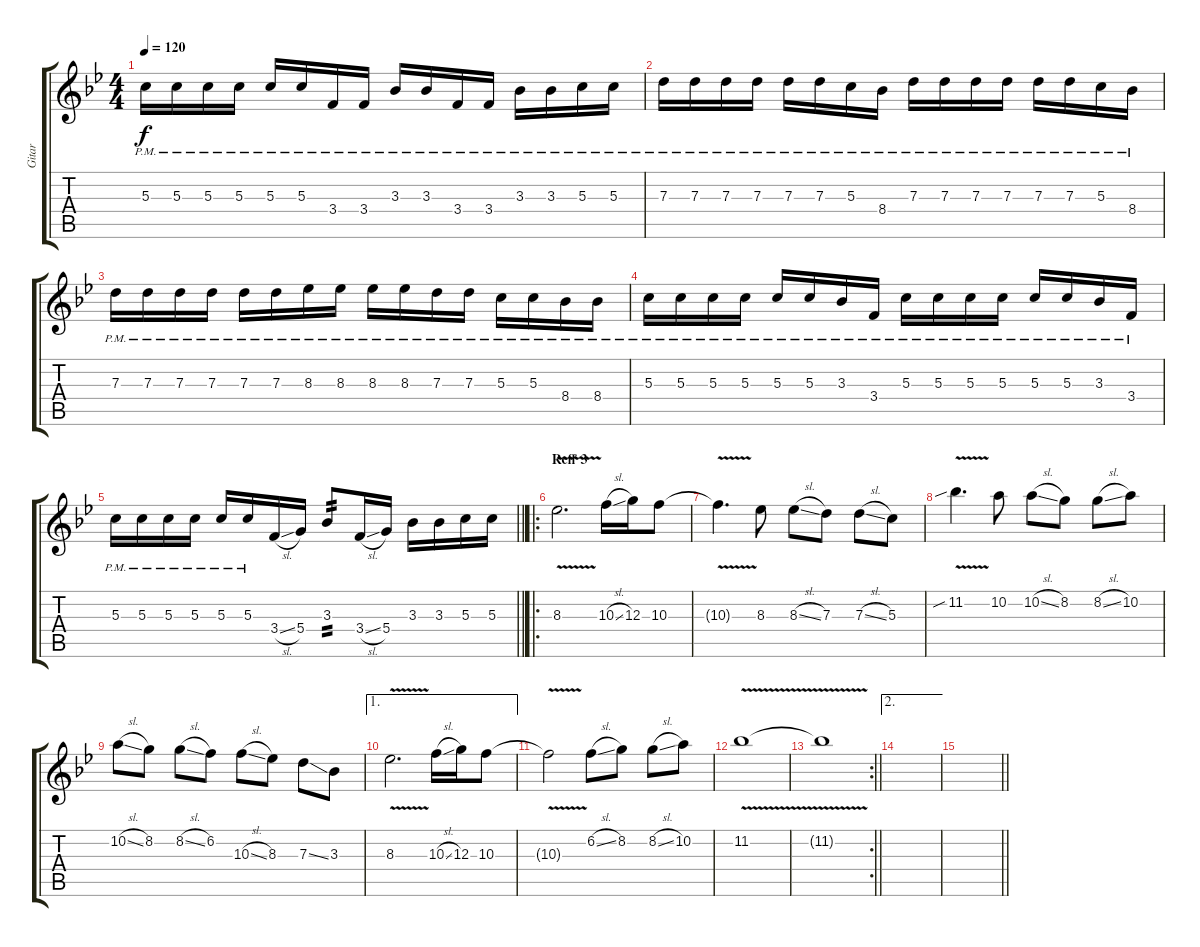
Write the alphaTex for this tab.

\track ("Gitar" "Gitar") {instrument overdrivenguitar}
\staff {score tabs}
\tuning (E4 B3 G3 D3 A2 D2) {hide}
\ts (4 4)
\tempo 120
\clef g2
\ks bb
5.3{pm}.16{dy f} 5.3{pm}.16 5.3{pm}.16 5.3{pm}.16 5.3{pm}.16 5.3{pm}.16 3.4{pm}.16 3.4{pm}.16 3.3{pm}.16 3.3{pm}.16 3.4{pm}.16 3.4{pm}.16 3.3{pm}.16 3.3{pm}.16 5.3{pm}.16 5.3{pm}.16 |
7.3{pm}.16 7.3{pm}.16 7.3{pm}.16 7.3{pm}.16 7.3{pm}.16 7.3{pm}.16 5.3{pm}.16 8.4{pm}.16 7.3{pm}.16 7.3{pm}.16 7.3{pm}.16 7.3{pm}.16 7.3{pm}.16 7.3{pm}.16 5.3{pm}.16 8.4{pm}.16 |
7.3{pm}.16 7.3{pm}.16 7.3{pm}.16 7.3{pm}.16 7.3{pm}.16 7.3{pm}.16 8.3{pm}.16 8.3{pm}.16 8.3{pm}.16 8.3{pm}.16 7.3{pm}.16 7.3{pm}.16 5.3{pm}.16 5.3{pm}.16 8.4{pm}.16 8.4{pm}.16 |
5.3{pm}.16 5.3{pm}.16 5.3{pm}.16 5.3{pm}.16 5.3{pm}.16 5.3{pm}.16 3.3{pm}.16 3.4{pm}.16 5.3{pm}.16 5.3{pm}.16 5.3{pm}.16 5.3{pm}.16 5.3{pm}.16 5.3{pm}.16 3.3{pm}.16 3.4{pm}.16 |
\barLineRight lightlight
5.3{pm}.16 5.3{pm}.16 5.3{pm}.16 5.3{pm}.16 5.3{pm}.16 5.3{pm}.16 3.4{sl}.16 5.4.16 3.3.8{tp 2} 3.4{sl}.16 5.4.16 3.3.16 3.3.16 5.3.16 5.3.16 |
\ro
\section ("" "Reff 3")
8.3{v}.2{d} 10.3{sl}.16 12.3.16 10.3.8 |
10.3{v t}.4{d} 8.3.8 8.3{sl}.8 7.3.8 7.3{sl}.8 5.3.8 |
11.2{v sib}.4{d} 10.2.8 10.2{sl}.8 8.2.8 8.2{sl}.8 10.2.8 |
10.2{sl}.8 8.2.8 8.2{sl}.8 6.2.8 10.3{sl}.8 8.3.8 7.3{ss}.8 3.3.8 |
\ae 1
8.3{v}.2{d} 10.3{sl}.16 12.3.16 10.3.8 |
10.3{v t}.2 6.2{sl}.8 8.2.8 8.2{sl}.8 10.2.8 |
11.2{v}.1{volume 0} |
\rc 2
\barLineRight lightlight
11.2{t}.1 |
\ae 2
|
\barLineRight lightlight
